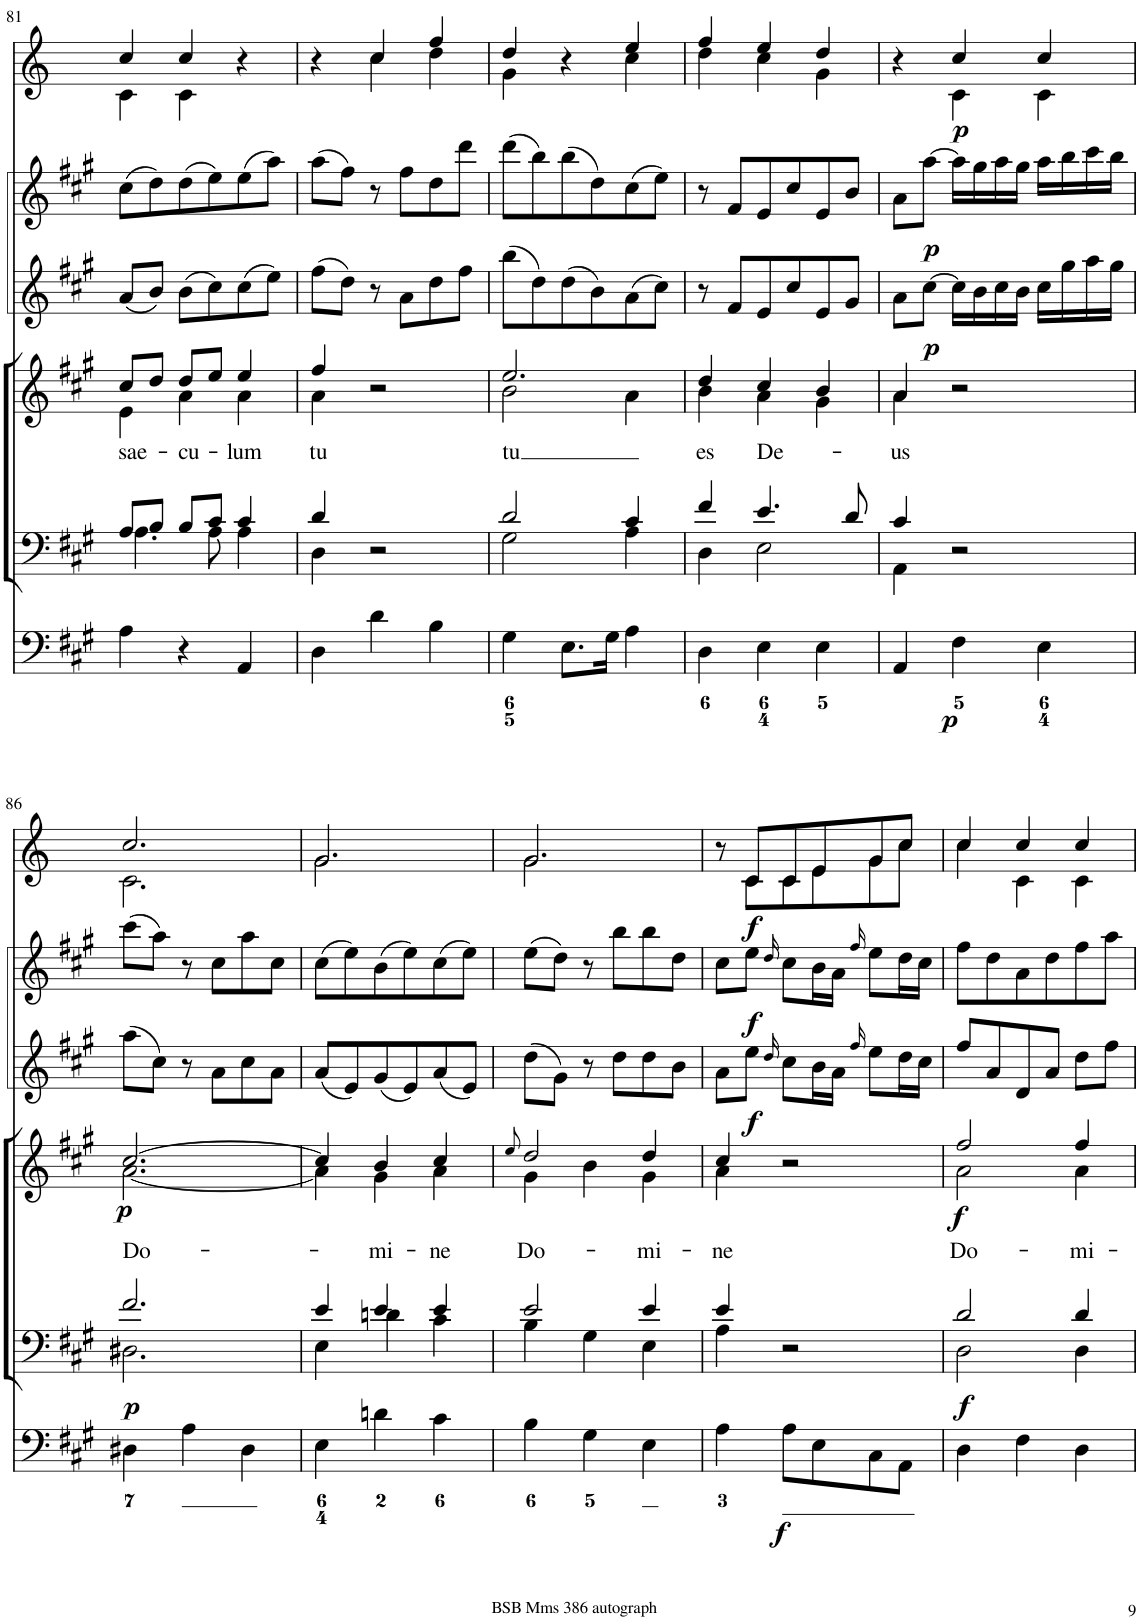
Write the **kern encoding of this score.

**kern	**dynam	**kern	**dynam	**kern	**text	**dynam	**kern	**dynam	**kern	**dynam	**kern	**dynam
*part6	*part6	*part5	*part5	*part4	*part4	*part4	*part3	*part3	*part2	*part2	*part1	*part1
*staff6	*staff6	*staff5	*staff5	*staff4	*staff4	*staff4	*staff3	*staff3	*staff2	*staff2	*staff1	*staff1
*I"Organ	*	*I"Voice	*	*I"Voice	*	*	*I"Violin	*	*I"Violini	*	*I"Corni in A	*
*	*	*	*	*	*	*	*I'Vln	*	*I'Vln	*	*	*
!!LO:PB:g=z
*clefF4	*	*clefF4	*	*clefG2	*	*	*clefG2	*	*clefG2	*	*clefG2	*
*	*	*	*	*	*	*	*	*	*	*	*Trd2c3	*
*k[f#c#g#]	*	*k[f#c#g#]	*	*k[f#c#g#]	*	*	*k[f#c#g#]	*	*k[f#c#g#]	*	*k[]	*
*M3/4	*	*M3/4	*	*M3/4	*	*	*M3/4	*	*M3/4	*	*M3/4	*
=81	=81	=81	=81	=81	=81	=81	=81	=81	=81	=81	=81	=81
*	*	*^	*	*	*	*	*	*	*	*	*	*
!	!	!	!	!	!	!LO:LY:b	!	!	!	!	!	!	!
*	*	*	*	*	*^	*	*	*	*	*	*	*^	*
4A\	.	8A/L	4.A\	.	8cc#/L	4e\	sae-	.	(8a/L	.	(8cc#\L	.	4cc/	4c\	.
.	.	8B/J	.	.	8dd/J	.	.	.	8b/J)	.	8dd\)	.	.	.	.
!	!	!	!	!	!	!	!LO:LY:b	!	!	!	!	!	!	!	!
4r	.	8B/L	.	.	8dd/L	4a\	-cu-	.	(8b\L	.	(8dd\	.	4cc/	4c\	.
.	.	8c#/J	8A\	.	8ee/J	.	.	.	8cc#\)	.	8ee\)	.	.	.	.
!	!	!	!	!	!	!	!LO:LY:b	!	!	!	!	!	!	!	!
4AA/	.	4c#/	4A\	.	4ee/	4a\	-lum	.	(8cc#\	.	(8ee\	.	4r	4ryy	.
.	.	.	.	.	.	.	.	.	8ee\J)	.	8aa\J)	.	.	.	.
=82	=82	=82	=82	=82	=82	=82	=82	=82	=82	=82	=82	=82	=82	=82	=82
!	!	!	!	!	!	!	!LO:LY:b	!	!	!	!	!	!	!	!
4D\	.	4d/	4D\	.	4ff#/	4a\	tu	.	(8ff#\L	.	(8aa\L	.	4r	4ryy	.
.	.	.	.	.	.	.	.	.	8dd\J)	.	8ff#\J)	.	.	.	.
4d\	.	2r	2ryy	.	2r	2ryy	.	.	8r	.	8r	.	4cc/	4cc\	.
.	.	.	.	.	.	.	.	.	8a\L	.	8ff#\L	.	.	.	.
4B\	.	.	.	.	.	.	.	.	8dd\	.	8dd\	.	4ff/	4dd\	.
.	.	.	.	.	.	.	.	.	8ff#\J	.	8ddd\J	.	.	.	.
=83	=83	=83	=83	=83	=83	=83	=83	=83	=83	=83	=83	=83	=83	=83	=83
!	!	!	!	!	!	!	!LO:LY:b	!	!	!	!	!	!	!	!
4G#\	.	2d/	2G#\	.	2.ee/	2b\	tu	.	(8bb\L	.	(8ddd\L	.	4dd/	4g\	.
.	.	.	.	.	.	.	.	.	8dd\)	.	8bb\)	.	.	.	.
8.E\L	.	.	.	.	.	.	.	.	(8dd\	.	(8bb\	.	4r	4ryy	.
.	.	.	.	.	.	.	.	.	8b\)	.	8dd\)	.	.	.	.
16G#\Jk	.	.	.	.	.	.	.	.	.	.	.	.	.	.	.
4A\	.	4c#/	4A\	.	.	4a\	.	.	(8a\	.	(8cc#\	.	4ee/	4cc\	.
.	.	.	.	.	.	.	.	.	8cc#\J)	.	8ee\J)	.	.	.	.
=84	=84	=84	=84	=84	=84	=84	=84	=84	=84	=84	=84	=84	=84	=84	=84
!	!	!	!	!	!	!	!LO:LY:b	!	!	!	!	!	!	!	!
4D\	.	4f#/	4D\	.	4dd/	4b\	es	.	8r	.	8r	.	4ff/	4dd\	.
.	.	.	.	.	.	.	.	.	8f#/L	.	8f#/L	.	.	.	.
!	!	!	!	!	!	!	!LO:LY:b	!	!	!	!	!	!	!	!
4E\	.	4.e/	2E\	.	4cc#/	4a\	De-	.	8e/	.	8e/	.	4ee/	4cc\	.
.	.	.	.	.	.	.	.	.	8cc#/	.	8cc#/	.	.	.	.
4E\	.	.	.	.	4b/	4g#\	.	.	8e/	.	8e/	.	4dd/	4g\	.
.	.	8d/	.	.	.	.	.	.	8g#/J	.	8b/J	.	.	.	.
=85	=85	=85	=85	=85	=85	=85	=85	=85	=85	=85	=85	=85	=85	=85	=85
!	!	!	!	!	!	!	!LO:LY:b	!	!	!	!	!	!	!	!
4AA/	.	4c#/	4AA\	.	4a/	4a\	-us	.	8a\L	.	8a\L	.	4r	4ryy	.
!	!	!	!	!	!	!	!	!	!	!LO:DY:b	!	!LO:DY:b	!	!	!
.	.	.	.	.	.	.	.	.	[8cc#\J	p	[8aa\J	p	.	.	.
!	!LO:DY:b	!	!	!	!	!	!	!	!	!	!	!	!	!	!LO:DY:b
4F#\	p	2r	2ryy	.	2r	2ryy	.	.	16cc#\LL]	.	16aa\LL]	.	4cc/	4c\	p
.	.	.	.	.	.	.	.	.	16b\	.	16gg#\	.	.	.	.
.	.	.	.	.	.	.	.	.	16cc#\	.	16aa\	.	.	.	.
.	.	.	.	.	.	.	.	.	16b\JJ	.	16gg#\JJ	.	.	.	.
4E\	.	.	.	.	.	.	.	.	16cc#\LL	.	16aa\LL	.	4cc/	4c\	.
.	.	.	.	.	.	.	.	.	16gg#\	.	16bb\	.	.	.	.
.	.	.	.	.	.	.	.	.	16aa\	.	16ccc#\	.	.	.	.
.	.	.	.	.	.	.	.	.	16gg#\JJ	.	16bb\JJ	.	.	.	.
!!LO:LB:g=z	!!
=86	=86	=86	=86	=86	=86	=86	=86	=86	=86	=86	=86	=86	=86	=86	=86
!	!	!	!	!LO:DY:b	!	!	!LO:LY:b	!LO:DY:b	!	!	!	!	!	!	!
4D#X\	.	2.f#/	2.D#X\	p	[2.cc#/	[2.a\	Do-	p	(8aa\L	.	(8ccc#\L	.	2.cc/	2.c\	.
.	.	.	.	.	.	.	.	.	8cc#\J)	.	8aa\J)	.	.	.	.
4A\	.	.	.	.	.	.	.	.	8r	.	8r	.	.	.	.
.	.	.	.	.	.	.	.	.	8a\L	.	8cc#\L	.	.	.	.
4D#\	.	.	.	.	.	.	.	.	8cc#\	.	8aa\	.	.	.	.
.	.	.	.	.	.	.	.	.	8a\J	.	8cc#\J	.	.	.	.
=87	=87	=87	=87	=87	=87	=87	=87	=87	=87	=87	=87	=87	=87	=87	=87
4E\	.	4e/	4E\	.	4cc#/]	4a\]	.	.	(8a/L	.	(8cc#\L	.	2.g/	2.g\	.
.	.	.	.	.	.	.	.	.	8e/)	.	8ee\)	.	.	.	.
!	!	!	!	!	!	!	!LO:LY:b	!	!	!	!	!	!	!	!
4dn\	.	4e/	4dn\	.	4b/	4g#\	-mi-	.	(8g#/	.	(8b\	.	.	.	.
.	.	.	.	.	.	.	.	.	8e/)	.	8ee\)	.	.	.	.
!	!	!	!	!	!	!	!LO:LY:b	!	!	!	!	!	!	!	!
4c#\	.	4e/	4c#\	.	4cc#/	4a\	-ne	.	(8a/	.	(8cc#\	.	.	.	.
.	.	.	.	.	.	.	.	.	8e/J)	.	8ee\J)	.	.	.	.
=88	=88	=88	=88	=88	=88	=88	=88	=88	=88	=88	=88	=88	=88	=88	=88
.	.	.	.	.	8qee/	.	.	.	.	.	.	.	.	.	.
!	!	!	!	!	!	!	!LO:LY:b	!	!	!	!	!	!	!	!
4B\	.	2e/	4B\	.	2dd/	4g#\	Do-	.	(8dd\L	.	(8ee\L	.	2.g/	2.g\	.
.	.	.	.	.	.	.	.	.	8g#\J)	.	8dd\J)	.	.	.	.
4G#\	.	.	4G#\	.	.	4b\	.	.	8r	.	8r	.	.	.	.
.	.	.	.	.	.	.	.	.	8dd\L	.	8bb\L	.	.	.	.
!	!	!	!	!	!	!	!LO:LY:b	!	!	!	!	!	!	!	!
4E\	.	4e/	4E\	.	4dd/	4g#\	mi-	.	8dd\	.	8bb\	.	.	.	.
.	.	.	.	.	.	.	.	.	8b\J	.	8dd\J	.	.	.	.
=89	=89	=89	=89	=89	=89	=89	=89	=89	=89	=89	=89	=89	=89	=89	=89
!	!	!	!	!	!	!	!LO:LY:b	!	!	!	!	!	!	!	!
4A\	.	4e/	4A\	.	4cc#/	4a\	-ne	.	8a\L	.	8cc#\L	.	8r	8ryy	.
!	!	!	!	!	!	!	!	!	!	!LO:DY:b	!	!LO:DY:b	!	!	!LO:DY:b
.	.	.	.	.	.	.	.	.	8ee\J	f	8ee\J	f	8c/L	8c\L	f
.	.	.	.	.	.	.	.	.	16qdd/	.	16qdd/	.	.	.	.
!	!LO:DY:b	!	!	!	!	!	!	!	!	!	!	!	!	!	!
8A\L	f	2r	2ryy	.	2r	2ryy	.	.	8cc#\L	.	8cc#\L	.	8c/	8c\	.
8E\	.	.	.	.	.	.	.	.	16b\L	.	16b\L	.	8e/	8e\	.
.	.	.	.	.	.	.	.	.	16a\JJ	.	16a\JJ	.	.	.	.
.	.	.	.	.	.	.	.	.	16qff#/	.	16qff#/	.	.	.	.
8C#\	.	.	.	.	.	.	.	.	8ee\L	.	8ee\L	.	8g/	8g\	.
8AA\J	.	.	.	.	.	.	.	.	16dd\L	.	16dd\L	.	8cc/J	8cc\J	.
.	.	.	.	.	.	.	.	.	16cc#\JJ	.	16cc#\JJ	.	.	.	.
=90	=90	=90	=90	=90	=90	=90	=90	=90	=90	=90	=90	=90	=90	=90	=90
!	!	!	!	!LO:DY:b	!	!	!LO:LY:b	!LO:DY:b	!	!	!	!	!	!	!
4D\	.	2d/	2D\	f	2ff#/	2a\	Do-	f	8ff#/L	.	8ff#\L	.	4cc/	4cc\	.
.	.	.	.	.	.	.	.	.	8a/	.	8dd\	.	.	.	.
4F#\	.	.	.	.	.	.	.	.	8d/	.	8a\	.	4cc/	4c\	.
.	.	.	.	.	.	.	.	.	8a/J	.	8dd\	.	.	.	.
!	!	!	!	!	!	!	!LO:LY:b	!	!	!	!	!	!	!	!
4D\	.	4d/	4D\	.	4ff#/	4a\	-mi-	.	8dd\L	.	8ff#\	.	4cc/	4c\	.
.	.	.	.	.	.	.	.	.	8ff#\J	.	8aa\J	.	.	.	.
*	*	*v	*v	*	*	*	*	*	*	*	*	*	*v	*v	*
*	*	*	*	*v	*v	*	*	*	*	*	*	*	*
=	=	=	=	=	=	=	=	=	=	=	=	=
*-	*-	*-	*-	*-	*-	*-	*-	*-	*-	*-	*-	*-
